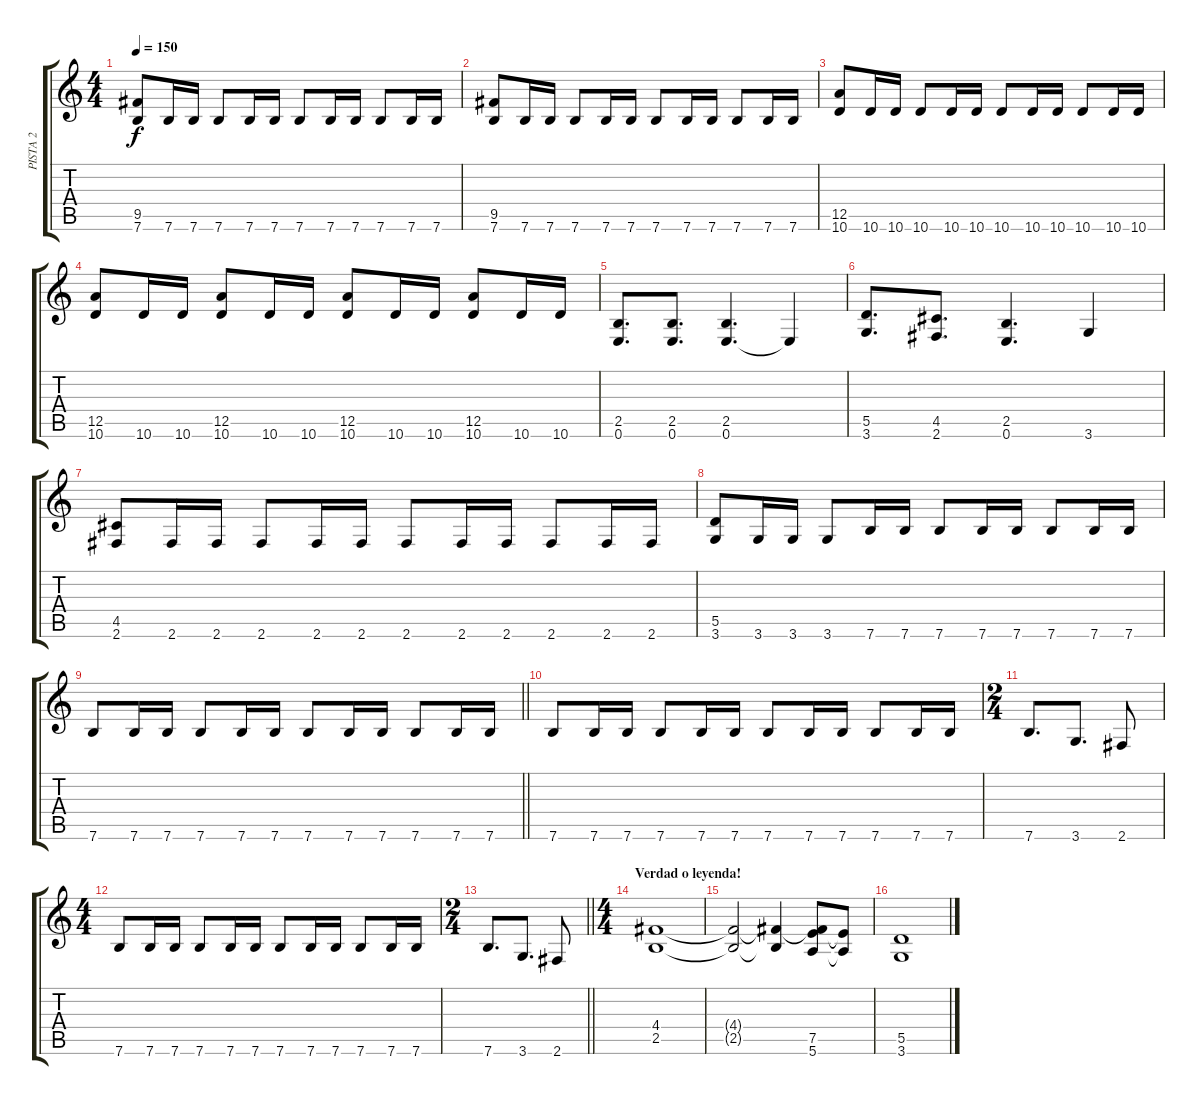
\track ("PISTA 2" "PISTA 2") {instrument distortionguitar}
\staff {score tabs}
\tuning (E4 B3 G3 D3 A2 E2) {hide}
\ts (4 4)
\tempo 150
\clef g2
\ks c
(9.5 7.6).8{dy f} 7.6.16 7.6.16 7.6.8 7.6.16 7.6.16 7.6.8 7.6.16 7.6.16 7.6.8 7.6.16 7.6.16 |
(9.5 7.6).8 7.6.16 7.6.16 7.6.8 7.6.16 7.6.16 7.6.8 7.6.16 7.6.16 7.6.8 7.6.16 7.6.16 |
(12.5 10.6).8 10.6.16 10.6.16 10.6.8 10.6.16 10.6.16 10.6.8 10.6.16 10.6.16 10.6.8 10.6.16 10.6.16 |
(12.5 10.6).8 10.6.16 10.6.16 (12.5 10.6).8 10.6.16 10.6.16 (12.5 10.6).8 10.6.16 10.6.16 (12.5 10.6).8 10.6.16 10.6.16 |
(2.5 0.6).8{d} (2.5 0.6).8{d} (2.5 0.6).4{d} 0.6{t}.4 |
(5.5 3.6).8{d} (4.5 2.6).8{d} (2.5 0.6).4{d} 3.6.4 |
(4.5 2.6).8 2.6.16 2.6.16 2.6.8 2.6.16 2.6.16 2.6.8 2.6.16 2.6.16 2.6.8 2.6.16 2.6.16 |
(5.5 3.6).8 3.6.16 3.6.16 3.6.8 7.6.16 7.6.16 7.6.8 7.6.16 7.6.16 7.6.8 7.6.16 7.6.16 |
\barLineRight lightlight
7.6.8 7.6.16 7.6.16 7.6.8 7.6.16 7.6.16 7.6.8 7.6.16 7.6.16 7.6.8 7.6.16 7.6.16 |
\section ("" "")
7.6.8 7.6.16 7.6.16 7.6.8 7.6.16 7.6.16 7.6.8 7.6.16 7.6.16 7.6.8 7.6.16 7.6.16 |
\ts (2 4)
7.6.8{d} 3.6.8{d} 2.6.8 |
\ts (4 4)
7.6.8 7.6.16 7.6.16 7.6.8 7.6.16 7.6.16 7.6.8 7.6.16 7.6.16 7.6.8 7.6.16 7.6.16 |
\ts (2 4)
\barLineRight lightlight
7.6.8{d} 3.6.8{d} 2.6.8 |
\ts (4 4)
\section ("" "Verdad o leyenda!")
(4.4 2.5).1 |
(4.4{t} 2.5{t}).2 (4.4{t} 2.5{t}).4 (4.4{t} 7.5 5.6).8 (7.5{t} 5.6{t}).8 |
(5.5 3.6).1
